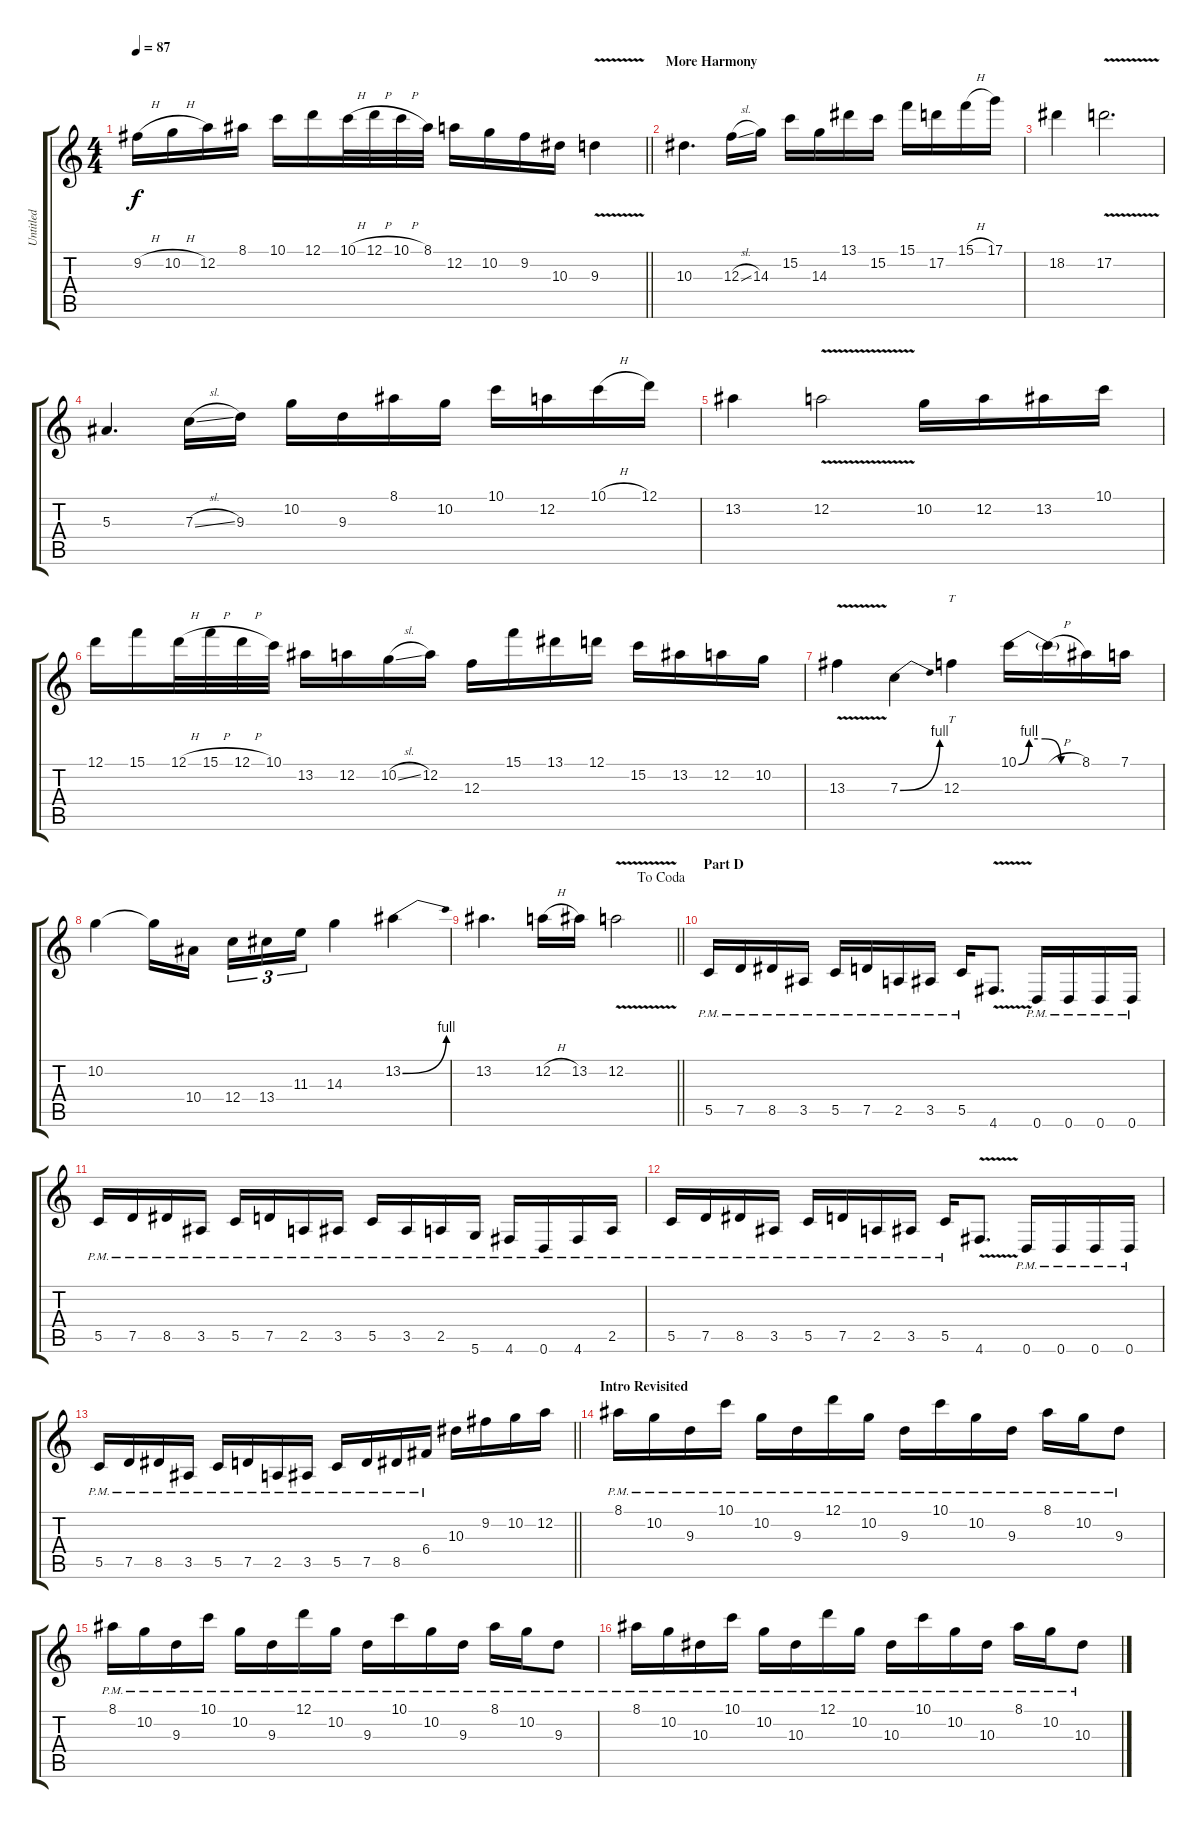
\track ("Untitled" "Untitled") {instrument distortionguitar}
\staff {score tabs}
\tuning (D4 A3 F3 C3 G2 D2) {hide}
\ts (4 4)
\tempo 87
\clef g2
\barLineRight lightlight
\ks c
9.2{h}.16{dy f} 10.2{h}.16 12.2.16 8.1.16 10.1.16 12.1.16 10.1{h}.32 12.1{h}.32 10.1{h}.32 8.1.32 12.2.16 10.2.16 9.2.16 10.3.16 9.3{v}.4 |
\section ("" "More Harmony")
10.3.4{d} 12.3{sl}.16 14.3.16 15.2.16 14.3.16 13.1.16 15.2.16 15.1.16 17.2.16 15.1{h}.16 17.1.16 |
18.2.4 17.2{v}.2{d} |
5.3.4{d} 7.3{sl}.16 9.3.16 10.2.16 9.3.16 8.1.16 10.2.16 10.1.16 12.2.16 10.1{h}.16 12.1.16 |
13.2.4 12.2{v}.2 10.2.16 12.2.16 13.2.16 10.1.16 |
12.1.16 15.1.16 12.1{h}.32 15.1{h}.32 12.1{h}.32 10.1.32 13.2.16 12.2.16 10.2{sl}.16 12.2.16 12.3.16 15.1.16 13.1.16 12.1.16 15.2.16 13.2.16 12.2.16 10.2.16 |
13.3{v}.4 7.3{be (bend 0 0 60 4)}.4 12.3.4{tt} 10.1{be (custom 0 0 10 4 25 4 40 0 60 0)}.16 10.1{h t}.16 8.1.16 7.1.16 |
10.2.4 10.2{t}.16 10.4.16{beam splitsecondary} 12.4.16{tu (3 2)} 13.4.16{tu (3 2)} 11.3.16{tu (3 2)} 14.3.4 13.2{be (bend 0 0 60 4)}.4 |
\jump dacoda
\barLineRight lightlight
13.2.4{d} 12.2{h}.16 13.2.16 12.2{v}.2 |
\section ("" "Part D")
5.5{pm}.16 7.5{pm}.16 8.5{pm}.16 3.5{pm}.16 5.5{pm}.16 7.5{pm}.16 2.5{pm}.16 3.5{pm}.16 5.5{pm}.16 4.6{v}.8{d} 0.6{pm}.16 0.6{pm}.16 0.6{pm}.16 0.6{pm}.16 |
5.5{pm}.16 7.5{pm}.16 8.5{pm}.16 3.5{pm}.16 5.5{pm}.16 7.5{pm}.16 2.5{pm}.16 3.5{pm}.16 5.5{pm}.16 3.5{pm}.16 2.5{pm}.16 5.6{pm}.16 4.6{pm}.16 0.6{pm}.16 4.6{pm}.16 2.5{pm}.16 |
5.5{pm}.16 7.5{pm}.16 8.5{pm}.16 3.5{pm}.16 5.5{pm}.16 7.5{pm}.16 2.5{pm}.16 3.5{pm}.16 5.5{pm}.16 4.6{v}.8{d} 0.6{pm}.16 0.6{pm}.16 0.6{pm}.16 0.6{pm}.16 |
\barLineRight lightlight
5.5{pm}.16 7.5{pm}.16 8.5{pm}.16 3.5{pm}.16 5.5{pm}.16 7.5{pm}.16 2.5{pm}.16 3.5{pm}.16 5.5{pm}.16 7.5{pm}.16 8.5{pm}.16 6.4{pm}.16 10.3.16 9.2.16 10.2.16 12.2.16 |
\section ("" "Intro Revisited")
8.1{pm}.16 10.2{pm}.16 9.3{pm}.16 10.1{pm}.16 10.2{pm}.16 9.3{pm}.16 12.1{pm}.16 10.2{pm}.16 9.3{pm}.16 10.1{pm}.16 10.2{pm}.16 9.3{pm}.16 8.1{pm}.16 10.2{pm}.16 9.3{pm}.8 |
8.1{pm}.16 10.2{pm}.16 9.3{pm}.16 10.1{pm}.16 10.2{pm}.16 9.3{pm}.16 12.1{pm}.16 10.2{pm}.16 9.3{pm}.16 10.1{pm}.16 10.2{pm}.16 9.3{pm}.16 8.1{pm}.16 10.2{pm}.16 9.3{pm}.8 |
8.1{pm}.16 10.2{pm}.16 10.3{pm}.16 10.1{pm}.16 10.2{pm}.16 10.3{pm}.16 12.1{pm}.16 10.2{pm}.16 10.3{pm}.16 10.1{pm}.16 10.2{pm}.16 10.3{pm}.16 8.1{pm}.16 10.2{pm}.16 10.3{pm}.8
